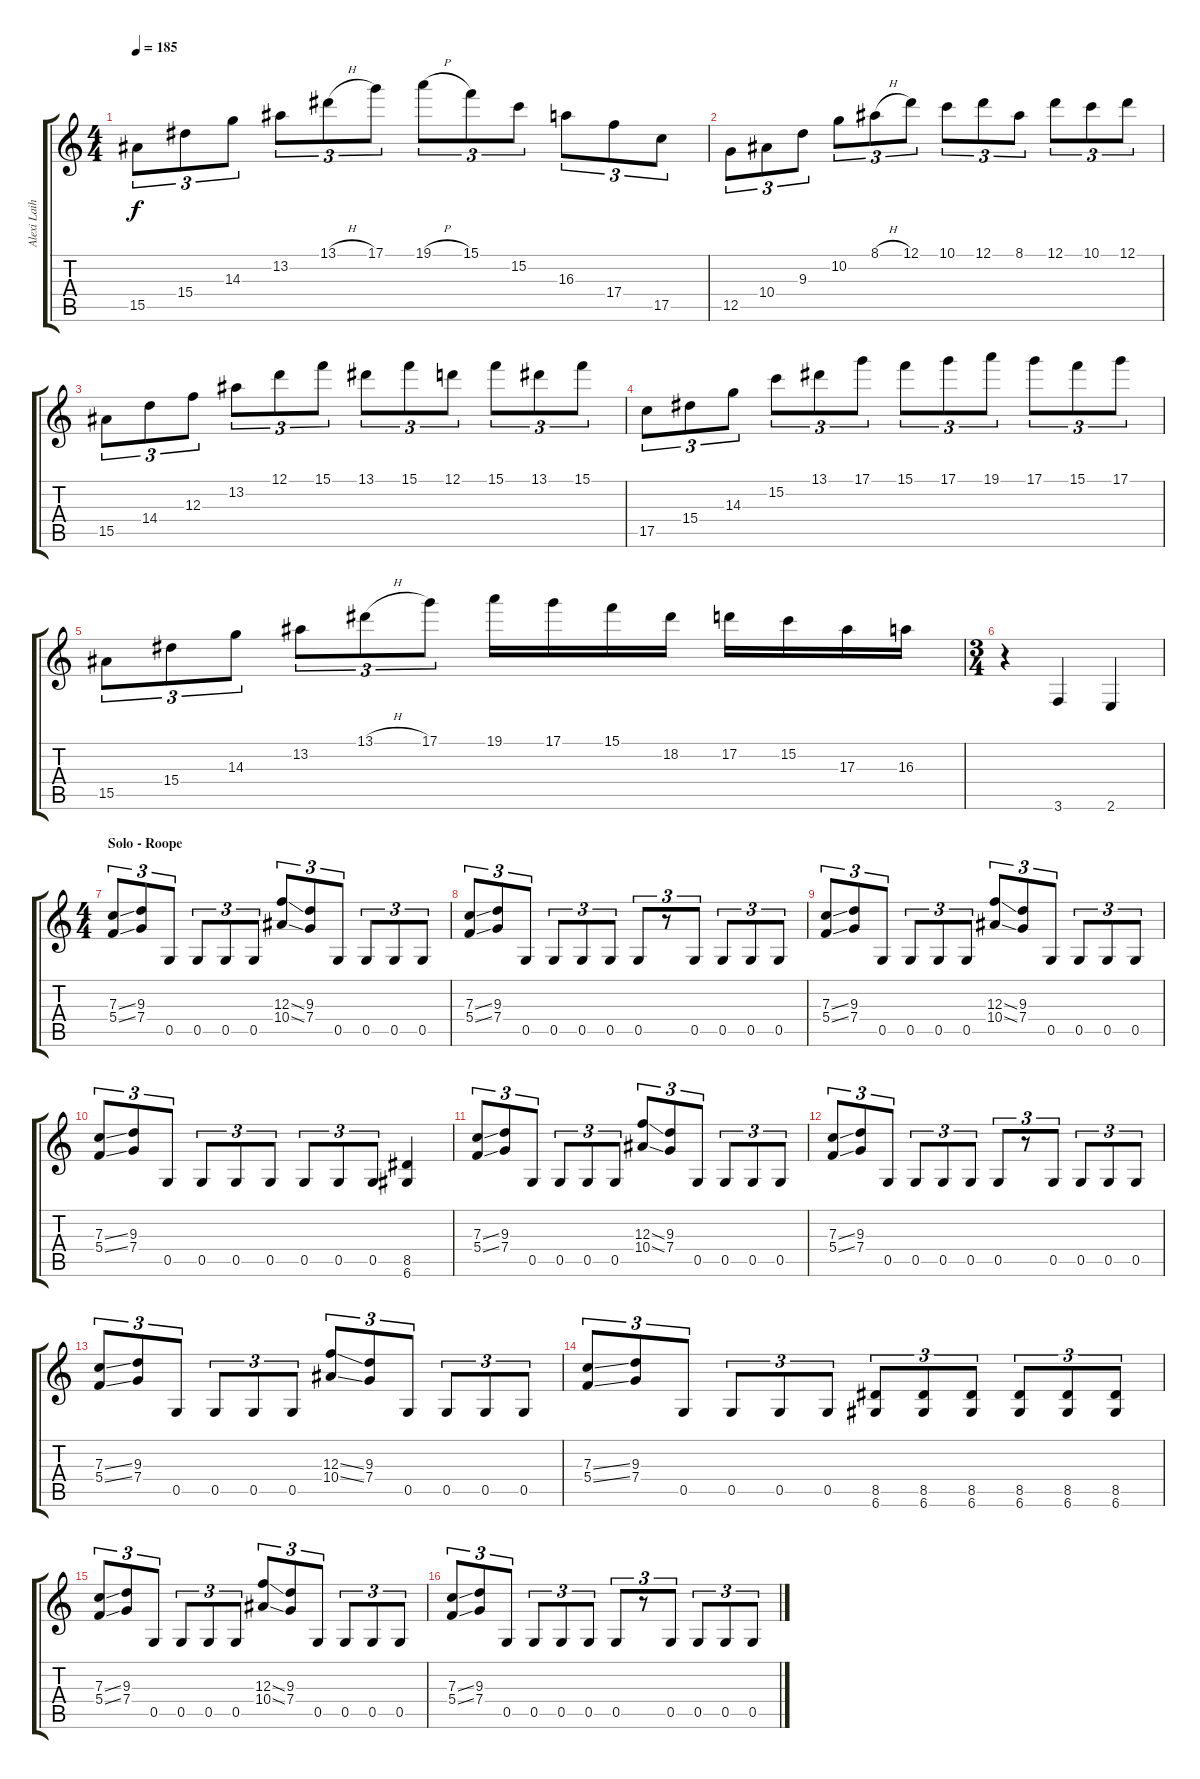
\track ("Alexi Laiho" "Alexi Laih") {instrument distortionguitar}
\staff {score tabs}
\tuning (D4 A3 F3 C3 G2 D2) {hide}
\ts (4 4)
\tempo 185
\clef g2
\ks c
15.5.8{tu (3 2) dy f} 15.4.8{tu (3 2)} 14.3.8{tu (3 2)} 13.2.8{tu (3 2)} 13.1{h}.8{tu (3 2)} 17.1.8{tu (3 2)} 19.1{h}.8{tu (3 2)} 15.1.8{tu (3 2)} 15.2.8{tu (3 2)} 16.3.8{tu (3 2)} 17.4.8{tu (3 2)} 17.5.8{tu (3 2)} |
12.5.8{tu (3 2)} 10.4.8{tu (3 2)} 9.3.8{tu (3 2)} 10.2.8{tu (3 2)} 8.1{h}.8{tu (3 2)} 12.1.8{tu (3 2)} 10.1.8{tu (3 2)} 12.1.8{tu (3 2)} 8.1.8{tu (3 2)} 12.1.8{tu (3 2)} 10.1.8{tu (3 2)} 12.1.8{tu (3 2)} |
15.5.8{tu (3 2)} 14.4.8{tu (3 2)} 12.3.8{tu (3 2)} 13.2.8{tu (3 2)} 12.1.8{tu (3 2)} 15.1.8{tu (3 2)} 13.1.8{tu (3 2)} 15.1.8{tu (3 2)} 12.1.8{tu (3 2)} 15.1.8{tu (3 2)} 13.1.8{tu (3 2)} 15.1.8{tu (3 2)} |
17.5.8{tu (3 2)} 15.4.8{tu (3 2)} 14.3.8{tu (3 2)} 15.2.8{tu (3 2)} 13.1.8{tu (3 2)} 17.1.8{tu (3 2)} 15.1.8{tu (3 2)} 17.1.8{tu (3 2)} 19.1.8{tu (3 2)} 17.1.8{tu (3 2)} 15.1.8{tu (3 2)} 17.1.8{tu (3 2)} |
15.5.8{tu (3 2)} 15.4.8{tu (3 2)} 14.3.8{tu (3 2)} 13.2.8{tu (3 2)} 13.1{h}.8{tu (3 2)} 17.1.8{tu (3 2)} 19.1.16 17.1.16 15.1.16 18.2.16 17.2.16 15.2.16 17.3.16 16.3.16 |
\ts (3 4)
r.4 3.6.4 2.6.4 |
\ts (4 4)
\section ("" "Solo - Roope")
(7.3{ss} 5.4{ss}).8{tu (3 2)} (9.3 7.4).8{tu (3 2)} 0.5.8{tu (3 2)} 0.5.8{tu (3 2)} 0.5.8{tu (3 2)} 0.5.8{tu (3 2)} (12.3{ss} 10.4{ss}).8{tu (3 2)} (9.3 7.4).8{tu (3 2)} 0.5.8{tu (3 2)} 0.5.8{tu (3 2)} 0.5.8{tu (3 2)} 0.5.8{tu (3 2)} |
(7.3{ss} 5.4{ss}).8{tu (3 2)} (9.3 7.4).8{tu (3 2)} 0.5.8{tu (3 2)} 0.5.8{tu (3 2)} 0.5.8{tu (3 2)} 0.5.8{tu (3 2)} 0.5.8{tu (3 2)} r.8{tu (3 2)} 0.5.8{tu (3 2)} 0.5.8{tu (3 2)} 0.5.8{tu (3 2)} 0.5.8{tu (3 2)} |
(7.3{ss} 5.4{ss}).8{tu (3 2)} (9.3 7.4).8{tu (3 2)} 0.5.8{tu (3 2)} 0.5.8{tu (3 2)} 0.5.8{tu (3 2)} 0.5.8{tu (3 2)} (12.3{ss} 10.4{ss}).8{tu (3 2)} (9.3 7.4).8{tu (3 2)} 0.5.8{tu (3 2)} 0.5.8{tu (3 2)} 0.5.8{tu (3 2)} 0.5.8{tu (3 2)} |
(7.3{ss} 5.4{ss}).8{tu (3 2)} (9.3 7.4).8{tu (3 2)} 0.5.8{tu (3 2)} 0.5.8{tu (3 2)} 0.5.8{tu (3 2)} 0.5.8{tu (3 2)} 0.5.8{tu (3 2)} 0.5.8{tu (3 2)} 0.5.8{tu (3 2)} (8.5 6.6).4 |
(7.3{ss} 5.4{ss}).8{tu (3 2)} (9.3 7.4).8{tu (3 2)} 0.5.8{tu (3 2)} 0.5.8{tu (3 2)} 0.5.8{tu (3 2)} 0.5.8{tu (3 2)} (12.3{ss} 10.4{ss}).8{tu (3 2)} (9.3 7.4).8{tu (3 2)} 0.5.8{tu (3 2)} 0.5.8{tu (3 2)} 0.5.8{tu (3 2)} 0.5.8{tu (3 2)} |
(7.3{ss} 5.4{ss}).8{tu (3 2)} (9.3 7.4).8{tu (3 2)} 0.5.8{tu (3 2)} 0.5.8{tu (3 2)} 0.5.8{tu (3 2)} 0.5.8{tu (3 2)} 0.5.8{tu (3 2)} r.8{tu (3 2)} 0.5.8{tu (3 2)} 0.5.8{tu (3 2)} 0.5.8{tu (3 2)} 0.5.8{tu (3 2)} |
(7.3{ss} 5.4{ss}).8{tu (3 2)} (9.3 7.4).8{tu (3 2)} 0.5.8{tu (3 2)} 0.5.8{tu (3 2)} 0.5.8{tu (3 2)} 0.5.8{tu (3 2)} (12.3{ss} 10.4{ss}).8{tu (3 2)} (9.3 7.4).8{tu (3 2)} 0.5.8{tu (3 2)} 0.5.8{tu (3 2)} 0.5.8{tu (3 2)} 0.5.8{tu (3 2)} |
(7.3{ss} 5.4{ss}).8{tu (3 2)} (9.3 7.4).8{tu (3 2)} 0.5.8{tu (3 2)} 0.5.8{tu (3 2)} 0.5.8{tu (3 2)} 0.5.8{tu (3 2)} (8.5 6.6).8{tu (3 2)} (8.5 6.6).8{tu (3 2)} (8.5 6.6).8{tu (3 2)} (8.5 6.6).8{tu (3 2)} (8.5 6.6).8{tu (3 2)} (8.5 6.6).8{tu (3 2)} |
(7.3{ss} 5.4{ss}).8{tu (3 2)} (9.3 7.4).8{tu (3 2)} 0.5.8{tu (3 2)} 0.5.8{tu (3 2)} 0.5.8{tu (3 2)} 0.5.8{tu (3 2)} (12.3{ss} 10.4{ss}).8{tu (3 2)} (9.3 7.4).8{tu (3 2)} 0.5.8{tu (3 2)} 0.5.8{tu (3 2)} 0.5.8{tu (3 2)} 0.5.8{tu (3 2)} |
(7.3{ss} 5.4{ss}).8{tu (3 2)} (9.3 7.4).8{tu (3 2)} 0.5.8{tu (3 2)} 0.5.8{tu (3 2)} 0.5.8{tu (3 2)} 0.5.8{tu (3 2)} 0.5.8{tu (3 2)} r.8{tu (3 2)} 0.5.8{tu (3 2)} 0.5.8{tu (3 2)} 0.5.8{tu (3 2)} 0.5.8{tu (3 2)}
